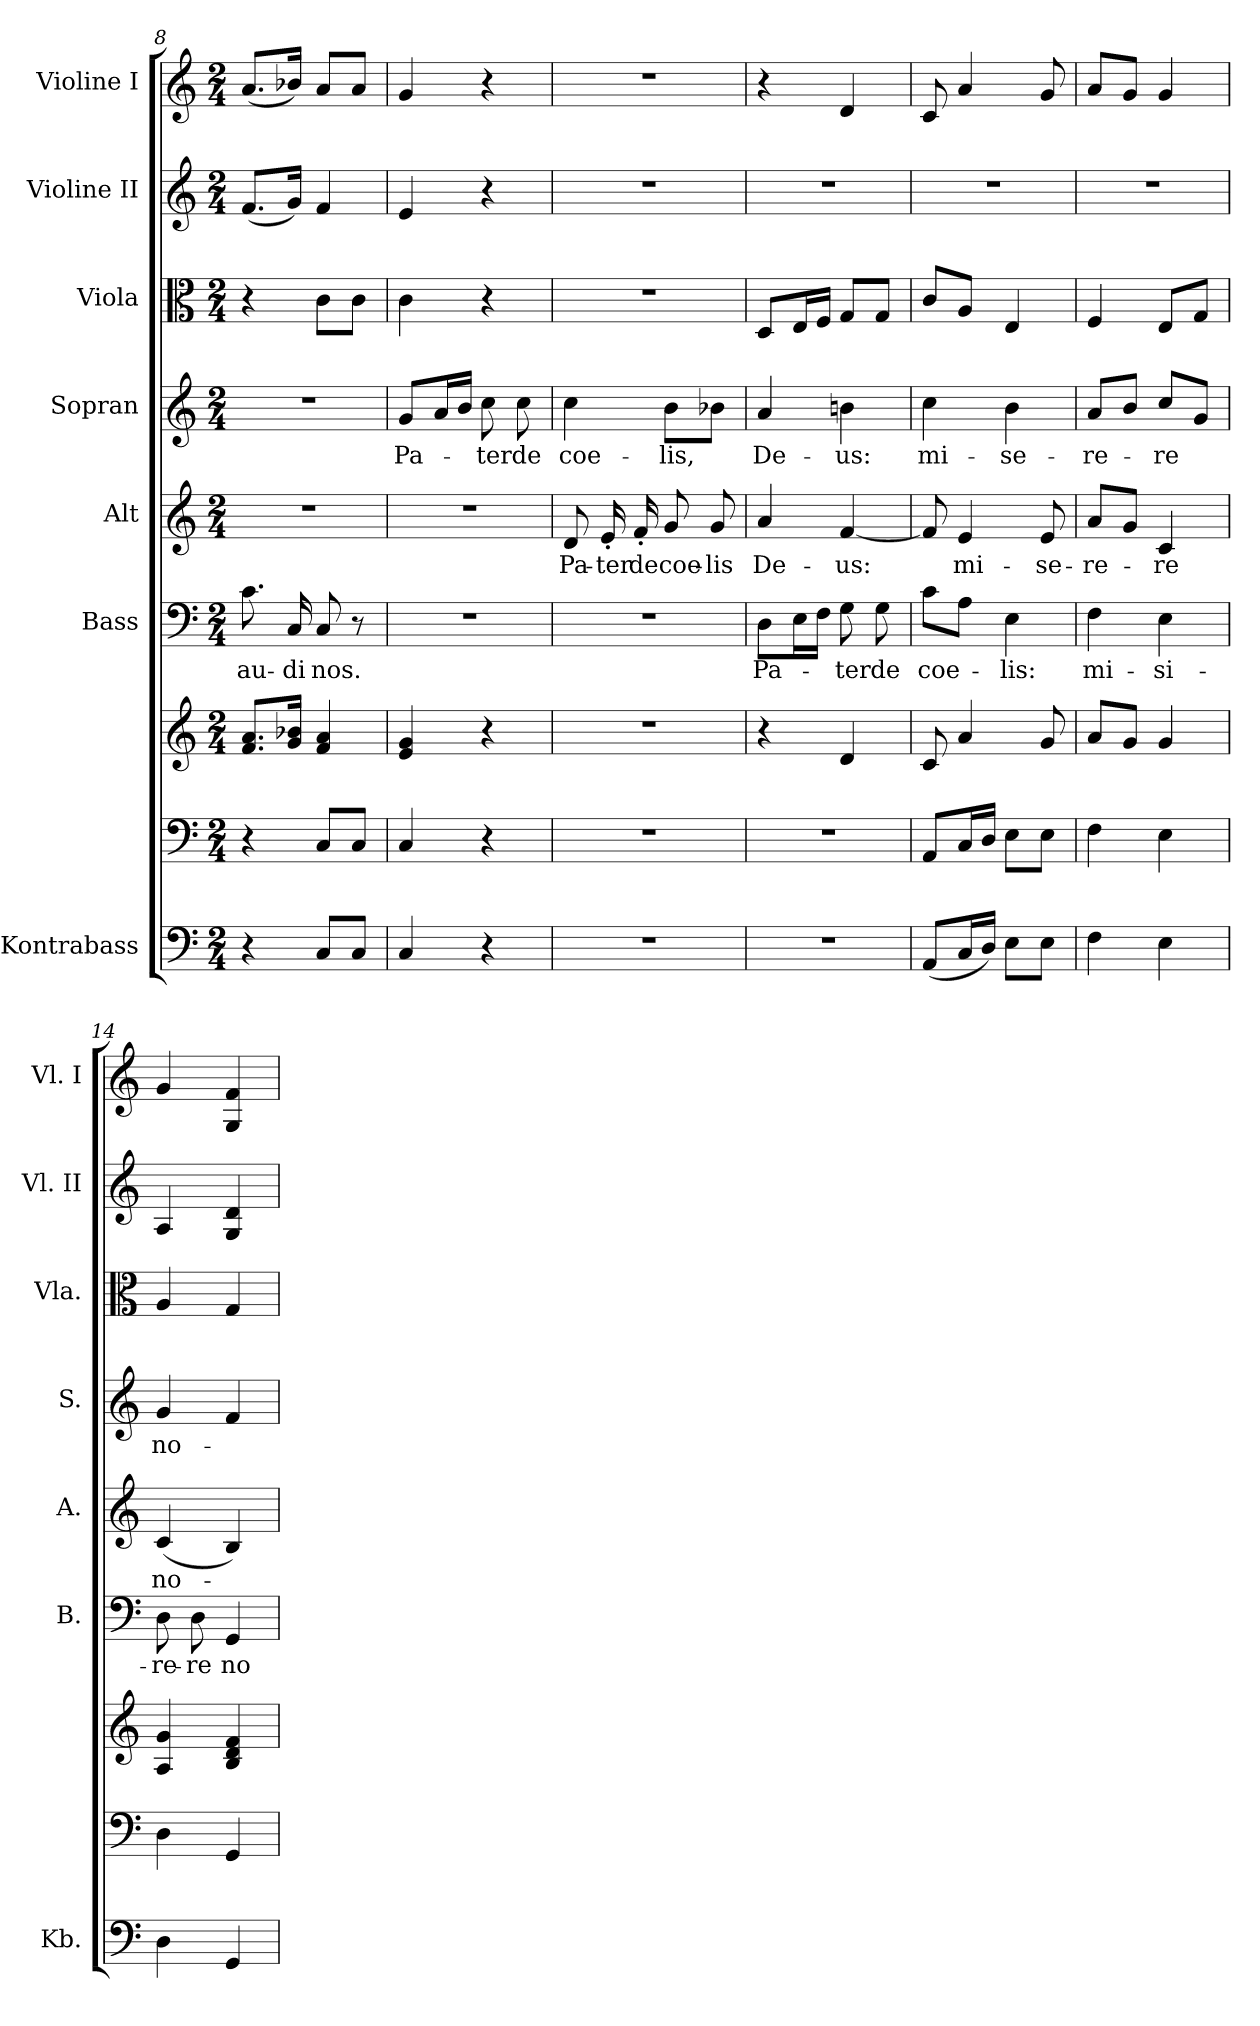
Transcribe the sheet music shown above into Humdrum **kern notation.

**kern	**kern	**kern	**kern	**text	**kern	**text	**kern	**text	**kern	**kern	**kern
*part8	*part7	*part7	*part6	*part6	*part5	*part5	*part4	*part4	*part3	*part2	*part1
*staff9	*staff8	*staff7	*staff6	*staff6	*staff5	*staff5	*staff4	*staff4	*staff3	*staff2	*staff1
*I"Kontrabass	*	*	*I"Bass	*	*I"Alt	*	*I"Sopran	*	*I"Viola	*I"Violine II	*I"Violine I
*I'Kb.	*	*	*I'B.	*	*I'A.	*	*I'S.	*	*I'Vla.	*I'Vl. II	*I'Vl. I
!!LO:PB:g=z
*clefF4	*clefF4	*clefG2	*clefF4	*	*clefG2	*	*clefG2	*	*clefC3	*clefG2	*clefG2
*ITrd7c12	*	*	*	*	*	*	*	*	*	*	*
*k[]	*k[]	*k[]	*k[]	*	*k[]	*	*k[]	*	*k[]	*k[]	*k[]
*C:	*C:	*C:	*C:	*	*C:	*	*C:	*	*C:	*C:	*C:
*M2/4	*M2/4	*M2/4	*M2/4	*	*M2/4	*	*M2/4	*	*M2/4	*M2/4	*M2/4
=8	=8	=8	=8	=8	=8	=8	=8	=8	=8	=8	=8
!	!	!	!	!LO:LY:b	!	!	!	!	!	!	!
4r	4r	8.f/ 8.a/L	8.c\	-au-	2r	.	2r	.	4r	(<8.f/L	(<8.a/L
!	!	!	!	!LO:LY:b	!	!	!	!	!	!	!
.	.	16g/ 16b-X/Jk	16C/	-di	.	.	.	.	.	16g/Jk)	16b-X/Jk)
!	!	!	!	!LO:LY:b	!	!	!	!	!	!	!
8CC/L	8C/L	4f/ 4a/	8C/	nos.	.	.	.	.	8c\L	4f/	8a/L
8CC/J	8C/J	.	8r	.	.	.	.	.	8c\J	.	8a/J
=9	=9	=9	=9	=9	=9	=9	=9	=9	=9	=9	=9
!	!	!	!	!	!	!	!	!LO:LY:b	!	!	!
4CC/	4C/	4e/ 4g/	2r	.	2r	.	8g/L	Pa-	4c\	4e/	4g/
.	.	.	.	.	.	.	16a/L	.	.	.	.
.	.	.	.	.	.	.	16b/JJ	.	.	.	.
!	!	!	!	!	!	!	!	!LO:LY:b	!	!	!
4r	4r	4r	.	.	.	.	8cc\	-ter	4r	4r	4r
!	!	!	!	!	!	!	!	!LO:LY:b	!	!	!
.	.	.	.	.	.	.	8cc\	de	.	.	.
=10	=10	=10	=10	=10	=10	=10	=10	=10	=10	=10	=10
!	!	!	!	!	!	!LO:LY:b	!	!LO:LY:b	!	!	!
2r	2r	2r	2r	.	8d/	Pa-	4cc\	coe-	2r	2r	2r
!	!	!	!	!	!	!LO:LY:b	!	!	!	!	!
.	.	.	.	.	16e'</	-ter	.	.	.	.	.
!	!	!	!	!	!	!LO:LY:b	!	!	!	!	!
.	.	.	.	.	16f'</	de	.	.	.	.	.
!	!	!	!	!	!	!LO:LY:b	!	!LO:LY:b	!	!	!
.	.	.	.	.	8g/	coe-	8b\L	-lis,	.	.	.
!	!	!	!	!	!	!LO:LY:b	!	!	!	!	!
.	.	.	.	.	8g/	-lis	8b-X\J	.	.	.	.
=11	=11	=11	=11	=11	=11	=11	=11	=11	=11	=11	=11
!	!	!	!	!LO:LY:b	!	!LO:LY:b	!	!LO:LY:b	!	!	!
2r	2r	4r	8D\L	Pa-	4a/	De-	4a/	De-	8D/L	2r	4r
.	.	.	16E\L	.	.	.	.	.	16E/L	.	.
.	.	.	16F\JJ	.	.	.	.	.	16F/JJ	.	.
!	!	!	!	!LO:LY:b	!	!LO:LY:b	!	!LO:LY:b	!	!	!
.	.	4d/	8G\	-ter	[4f/	-us:	4bn\	-us:	8G/L	.	4d/
!	!	!	!	!LO:LY:b	!	!	!	!	!	!	!
.	.	.	8G\	de	.	.	.	.	8G/J	.	.
=12	=12	=12	=12	=12	=12	=12	=12	=12	=12	=12	=12
!	!	!	!	!LO:LY:b	!	!	!	!LO:LY:b	!	!	!
(<8AAA/L	8AA/L	8c/	8c\L	coe-	8f/]	.	4cc\	mi-	8c/L	2r	8c/
!	!	!	!	!	!	!LO:LY:b	!	!	!	!	!
16CC/L	16C/L	4a/	8A\J	.	4e/	mi-	.	.	8A/J	.	4a/
16DD/JJ)	16D/JJ	.	.	.	.	.	.	.	.	.	.
!	!	!	!	!LO:LY:b	!	!	!	!LO:LY:b	!	!	!
8EE\L	8E\L	.	4E\	-lis:	.	.	4b\	-se-	4E/	.	.
!	!	!	!	!	!	!LO:LY:b	!	!	!	!	!
8EE\J	8E\J	8g/	.	.	8e/	-se-	.	.	.	.	8g/
=13	=13	=13	=13	=13	=13	=13	=13	=13	=13	=13	=13
!	!	!	!	!LO:LY:b	!	!LO:LY:b	!	!LO:LY:b	!	!	!
4FF\	4F\	8a/L	4F\	mi-	8a/L	-re-	8a/L	-re-	4F/	2r	8a/L
.	.	8g/J	.	.	8g/J	.	8b/J	.	.	.	8g/J
!	!	!	!	!LO:LY:b	!	!LO:LY:b	!	!LO:LY:b	!	!	!
4EE\	4E\	4g/	4E\	-si-	4c/	-re	8cc/L	-re	8E/L	.	4g/
.	.	.	.	.	.	.	8g/J	.	8G/J	.	.
=14	=14	=14	=14	=14	=14	=14	=14	=14	=14	=14	=14
!	!	!	!	!LO:LY:b	!	!LO:LY:b	!	!LO:LY:b	!	!	!
4DD\	4D\	4A/ 4g/	8D\	-re-	(<4c/	no-	4g/	no-	4A/	4A/	4g/
!	!	!	!	!LO:LY:b	!	!	!	!	!	!	!
.	.	.	8D\	-re	.	.	.	.	.	.	.
!	!	!	!	!LO:LY:b	!	!	!	!	!	!	!
4GGG/	4GG/	4B/ 4d/ 4f/	4GG/	no-	4B/)	.	4f/	.	4G/	4G/ 4d/	4G/ 4f/
=	=	=	=	=	=	=	=	=	=	=	=
*-	*-	*-	*-	*-	*-	*-	*-	*-	*-	*-	*-
